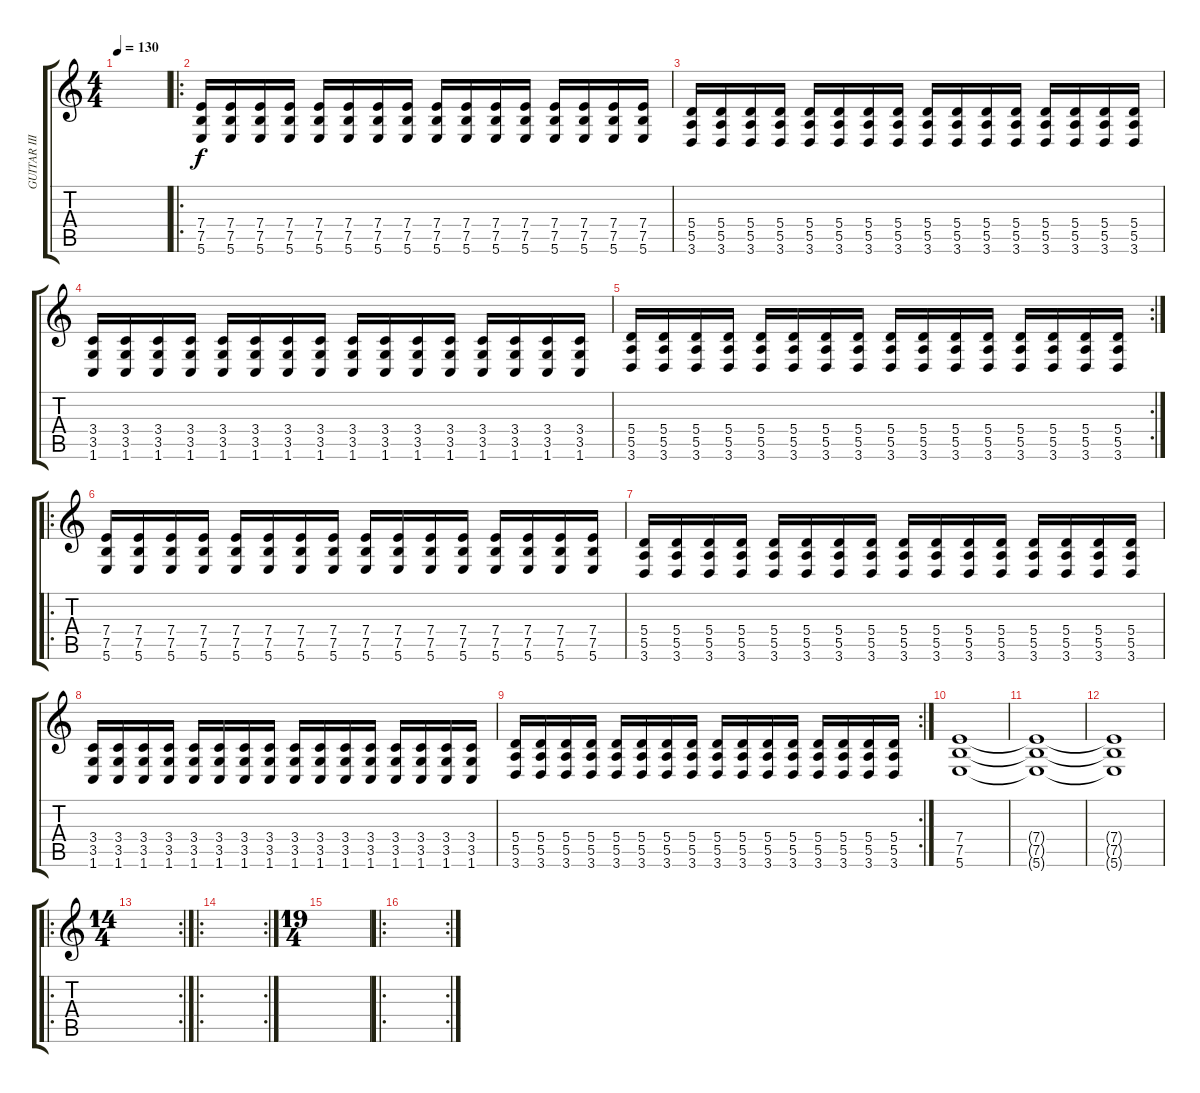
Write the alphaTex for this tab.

\track ("GUITAR III" "GUITAR III") {instrument distortionguitar}
\staff {score tabs}
\tuning (B3 Gb3 E3 A2 E2 B1) {hide}
\ts (4 4)
\tempo 130
\clef g2
\ks c
|
\ro
(7.4 7.5 5.6).16 (7.4 7.5 5.6).16 (7.4 7.5 5.6).16 (7.4 7.5 5.6).16 (7.4 7.5 5.6).16 (7.4 7.5 5.6).16 (7.4 7.5 5.6).16 (7.4 7.5 5.6).16 (7.4 7.5 5.6).16 (7.4 7.5 5.6).16 (7.4 7.5 5.6).16 (7.4 7.5 5.6).16 (7.4 7.5 5.6).16 (7.4 7.5 5.6).16 (7.4 7.5 5.6).16 (7.4 7.5 5.6).16 |
(5.4 5.5 3.6).16 (5.4 5.5 3.6).16 (5.4 5.5 3.6).16 (5.4 5.5 3.6).16 (5.4 5.5 3.6).16 (5.4 5.5 3.6).16 (5.4 5.5 3.6).16 (5.4 5.5 3.6).16 (5.4 5.5 3.6).16 (5.4 5.5 3.6).16 (5.4 5.5 3.6).16 (5.4 5.5 3.6).16 (5.4 5.5 3.6).16 (5.4 5.5 3.6).16 (5.4 5.5 3.6).16 (5.4 5.5 3.6).16 |
(3.4 3.5 1.6).16 (3.4 3.5 1.6).16 (3.4 3.5 1.6).16 (3.4 3.5 1.6).16 (3.4 3.5 1.6).16 (3.4 3.5 1.6).16 (3.4 3.5 1.6).16 (3.4 3.5 1.6).16 (3.4 3.5 1.6).16 (3.4 3.5 1.6).16 (3.4 3.5 1.6).16 (3.4 3.5 1.6).16 (3.4 3.5 1.6).16 (3.4 3.5 1.6).16 (3.4 3.5 1.6).16 (3.4 3.5 1.6).16 |
\rc 2
(5.4 5.5 3.6).16 (5.4 5.5 3.6).16 (5.4 5.5 3.6).16 (5.4 5.5 3.6).16 (5.4 5.5 3.6).16 (5.4 5.5 3.6).16 (5.4 5.5 3.6).16 (5.4 5.5 3.6).16 (5.4 5.5 3.6).16 (5.4 5.5 3.6).16 (5.4 5.5 3.6).16 (5.4 5.5 3.6).16 (5.4 5.5 3.6).16 (5.4 5.5 3.6).16 (5.4 5.5 3.6).16 (5.4 5.5 3.6).16 |
\ro
(7.4 7.5 5.6).16 (7.4 7.5 5.6).16 (7.4 7.5 5.6).16 (7.4 7.5 5.6).16 (7.4 7.5 5.6).16 (7.4 7.5 5.6).16 (7.4 7.5 5.6).16 (7.4 7.5 5.6).16 (7.4 7.5 5.6).16 (7.4 7.5 5.6).16 (7.4 7.5 5.6).16 (7.4 7.5 5.6).16 (7.4 7.5 5.6).16 (7.4 7.5 5.6).16 (7.4 7.5 5.6).16 (7.4 7.5 5.6).16 |
(5.4 5.5 3.6).16 (5.4 5.5 3.6).16 (5.4 5.5 3.6).16 (5.4 5.5 3.6).16 (5.4 5.5 3.6).16 (5.4 5.5 3.6).16 (5.4 5.5 3.6).16 (5.4 5.5 3.6).16 (5.4 5.5 3.6).16 (5.4 5.5 3.6).16 (5.4 5.5 3.6).16 (5.4 5.5 3.6).16 (5.4 5.5 3.6).16 (5.4 5.5 3.6).16 (5.4 5.5 3.6).16 (5.4 5.5 3.6).16 |
(3.4 3.5 1.6).16 (3.4 3.5 1.6).16 (3.4 3.5 1.6).16 (3.4 3.5 1.6).16 (3.4 3.5 1.6).16 (3.4 3.5 1.6).16 (3.4 3.5 1.6).16 (3.4 3.5 1.6).16 (3.4 3.5 1.6).16 (3.4 3.5 1.6).16 (3.4 3.5 1.6).16 (3.4 3.5 1.6).16 (3.4 3.5 1.6).16 (3.4 3.5 1.6).16 (3.4 3.5 1.6).16 (3.4 3.5 1.6).16 |
\rc 2
(5.4 5.5 3.6).16 (5.4 5.5 3.6).16 (5.4 5.5 3.6).16 (5.4 5.5 3.6).16 (5.4 5.5 3.6).16 (5.4 5.5 3.6).16 (5.4 5.5 3.6).16 (5.4 5.5 3.6).16 (5.4 5.5 3.6).16 (5.4 5.5 3.6).16 (5.4 5.5 3.6).16 (5.4 5.5 3.6).16 (5.4 5.5 3.6).16 (5.4 5.5 3.6).16 (5.4 5.5 3.6).16 (5.4 5.5 3.6).16 |
(7.4 7.5 5.6).1 |
(7.4{t} 7.5{t} 5.6{t}).1 |
(7.4{t} 7.5{t} 5.6{t}).1 |
\ro
\rc 2
\ts (14 4)
|
\ro
\rc 2
|
\ts (19 4)
|
\ro
\rc 2
